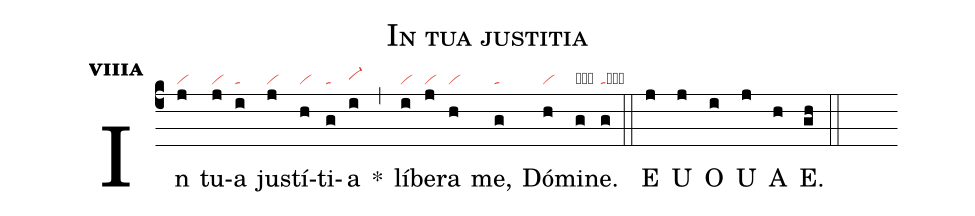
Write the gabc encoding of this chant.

name:In tua justitia;
office-part:an;
mode:8a;
nabc-lines:1;
%%
initial-style: 1;
name:Adorate Dominum;
mode: 8;
office-part: Antiphona;
annotation: Ant.;
annotation: viii a;
nabc-lines:1;
%%
(c4) In(j|vi) tu(j|vi)a(i|ta) jus(j|vi)tí(h|vi)ti(g|ta)a(i|vi-hh) <sp>*</sp>(,) lí(i|vi)be(j|vi)ra(h|vi) me,(g|ta) Dó(h|vi)mi(g|obta)ne.(g|tacb) (::)
<eu>E(j) U(j) O(i) U(j) A(h) E.(gh) </eu>(::)
